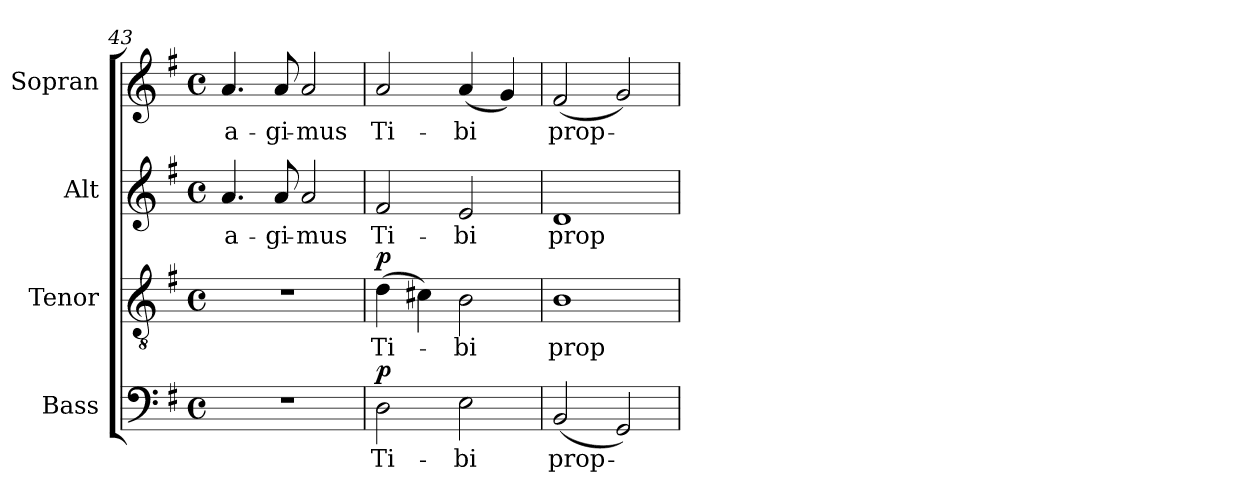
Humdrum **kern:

**kern	**text	**dynam	**kern	**text	**dynam	**kern	**text	**kern	**text
*part4	*part4	*part4	*part3	*part3	*part3	*part2	*part2	*part1	*part1
*staff4	*staff4	*staff4	*staff3	*staff3	*staff3	*staff2	*staff2	*staff1	*staff1
*I"Bass	*	*	*I"Tenor	*	*	*I"Alt	*	*I"Sopran	*
*I'B.	*	*	*I'T.	*	*	*I'A.	*	*I'S.	*
*clefF4	*	*	*clefGv2	*	*	*clefG2	*	*clefG2	*
*k[f#]	*	*	*k[f#]	*	*	*k[f#]	*	*k[f#]	*
*G:	*	*	*G:	*	*	*G:	*	*G:	*
*M4/4	*	*	*M4/4	*	*	*M4/4	*	*M4/4	*
*met(c)	*	*	*met(c)	*	*	*met(c)	*	*met(c)	*
=43	=43	=43	=43	=43	=43	=43	=43	=43	=43
!	!	!	!	!	!	!	!LO:LY:b	!	!LO:LY:b
1r	.	.	1r	.	.	4.a/	a-	4.a/	a-
!	!	!	!	!	!	!	!LO:LY:b	!	!LO:LY:b
.	.	.	.	.	.	8a/	-gi-	8a/	-gi-
!	!	!	!	!	!	!	!LO:LY:b	!	!LO:LY:b
.	.	.	.	.	.	2a/	-mus	2a/	-mus
=44	=44	=44	=44	=44	=44	=44	=44	=44	=44
!	!LO:LY:b	!LO:DY:a	!	!LO:LY:b	!LO:DY:a	!	!LO:LY:b	!	!LO:LY:b
2D\	Ti-	p	(>4d\	Ti-	p	2f#/	Ti-	2a/	Ti-
.	.	.	4c#X\)	.	.	.	.	.	.
!	!LO:LY:b	!	!	!LO:LY:b	!	!	!LO:LY:b	!	!LO:LY:b
2E\	-bi	.	2B\	-bi	.	2e/	-bi	(<4a/	-bi
.	.	.	.	.	.	.	.	4g/)	.
=45	=45	=45	=45	=45	=45	=45	=45	=45	=45
!	!LO:LY:b	!	!	!LO:LY:b	!	!	!LO:LY:b	!	!LO:LY:b
(<2BB/	prop-	.	1B	prop-	.	1d	prop-	(<2f#/	prop-
2GG/)	.	.	.	.	.	.	.	2g/)	.
=	=	=	=	=	=	=	=	=	=
*-	*-	*-	*-	*-	*-	*-	*-	*-	*-
